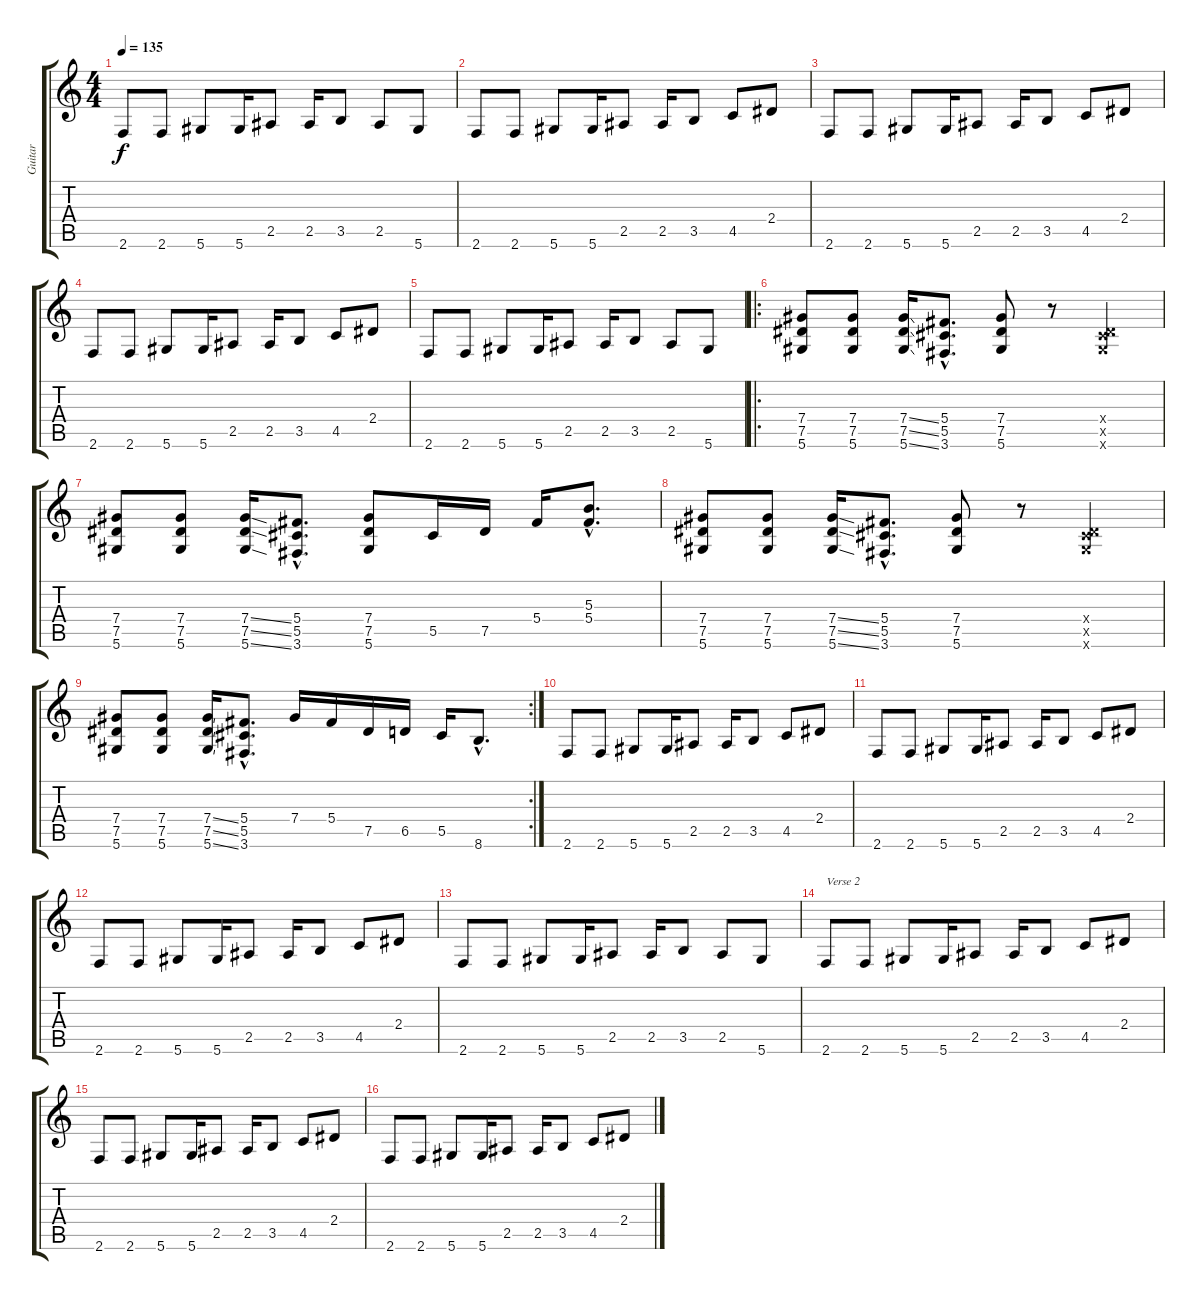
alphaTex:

\track ("Guitar" "Guitar") {instrument overdrivenguitar}
\staff {score tabs}
\tuning (Eb4 Bb3 Gb3 Db3 Ab2 Eb2) {hide}
\ts (4 4)
\tempo 135
\clef g2
\ks c
2.6.8{dy f} 2.6.8 5.6.8 5.6.16 2.5.8 2.5.16 3.5.8 2.5.8 5.6.8 |
2.6.8 2.6.8 5.6.8 5.6.16 2.5.8 2.5.16 3.5.8 4.5.8 2.4.8 |
2.6.8 2.6.8 5.6.8 5.6.16 2.5.8 2.5.16 3.5.8 4.5.8 2.4.8 |
2.6.8 2.6.8 5.6.8 5.6.16 2.5.8 2.5.16 3.5.8 4.5.8 2.4.8 |
2.6.8 2.6.8 5.6.8 5.6.16 2.5.8 2.5.16 3.5.8 2.5.8 5.6.8 |
\ro
(7.4 7.5 5.6).8 (7.4 7.5 5.6).8 (7.4{ss} 7.5{ss} 5.6{ss}).16 (5.4{hac} 5.5{hac} 3.6{hac}).8{d} (7.4 7.5 5.6).8 r.8 (0.4{x} 7.5{x} 5.6{x}).4 |
(7.4 7.5 5.6).8 (7.4 7.5 5.6).8 (7.4{ss} 7.5{ss} 5.6{ss}).16 (5.4{hac} 5.5{hac} 3.6{hac}).8{d} (7.4 7.5 5.6).8 5.5.16 7.5.16 5.4.16 (5.3{hac} 5.4{hac}).8{d} |
(7.4 7.5 5.6).8 (7.4 7.5 5.6).8 (7.4{ss} 7.5{ss} 5.6{ss}).16 (5.4{hac} 5.5{hac} 3.6{hac}).8{d} (7.4 7.5 5.6).8 r.8 (0.4{x} 7.5{x} 5.6{x}).4 |
\rc 2
(7.4 7.5 5.6).8 (7.4 7.5 5.6).8 (7.4{ss} 7.5{ss} 5.6{ss}).16 (5.4{hac} 5.5{hac} 3.6{hac}).8{d} 7.4.16 5.4.16 7.5.16 6.5.16 5.5.16 8.6{hac}.8{d} |
2.6.8 2.6.8 5.6.8 5.6.16 2.5.8 2.5.16 3.5.8 4.5.8 2.4.8 |
2.6.8 2.6.8 5.6.8 5.6.16 2.5.8 2.5.16 3.5.8 4.5.8 2.4.8 |
2.6.8 2.6.8 5.6.8 5.6.16 2.5.8 2.5.16 3.5.8 4.5.8 2.4.8 |
2.6.8 2.6.8 5.6.8 5.6.16 2.5.8 2.5.16 3.5.8 2.5.8 5.6.8 |
2.6.8{txt "Verse 2"} 2.6.8 5.6.8 5.6.16 2.5.8 2.5.16 3.5.8 4.5.8 2.4.8 |
2.6.8 2.6.8 5.6.8 5.6.16 2.5.8 2.5.16 3.5.8 4.5.8 2.4.8 |
2.6.8 2.6.8 5.6.8 5.6.16 2.5.8 2.5.16 3.5.8 4.5.8 2.4.8
